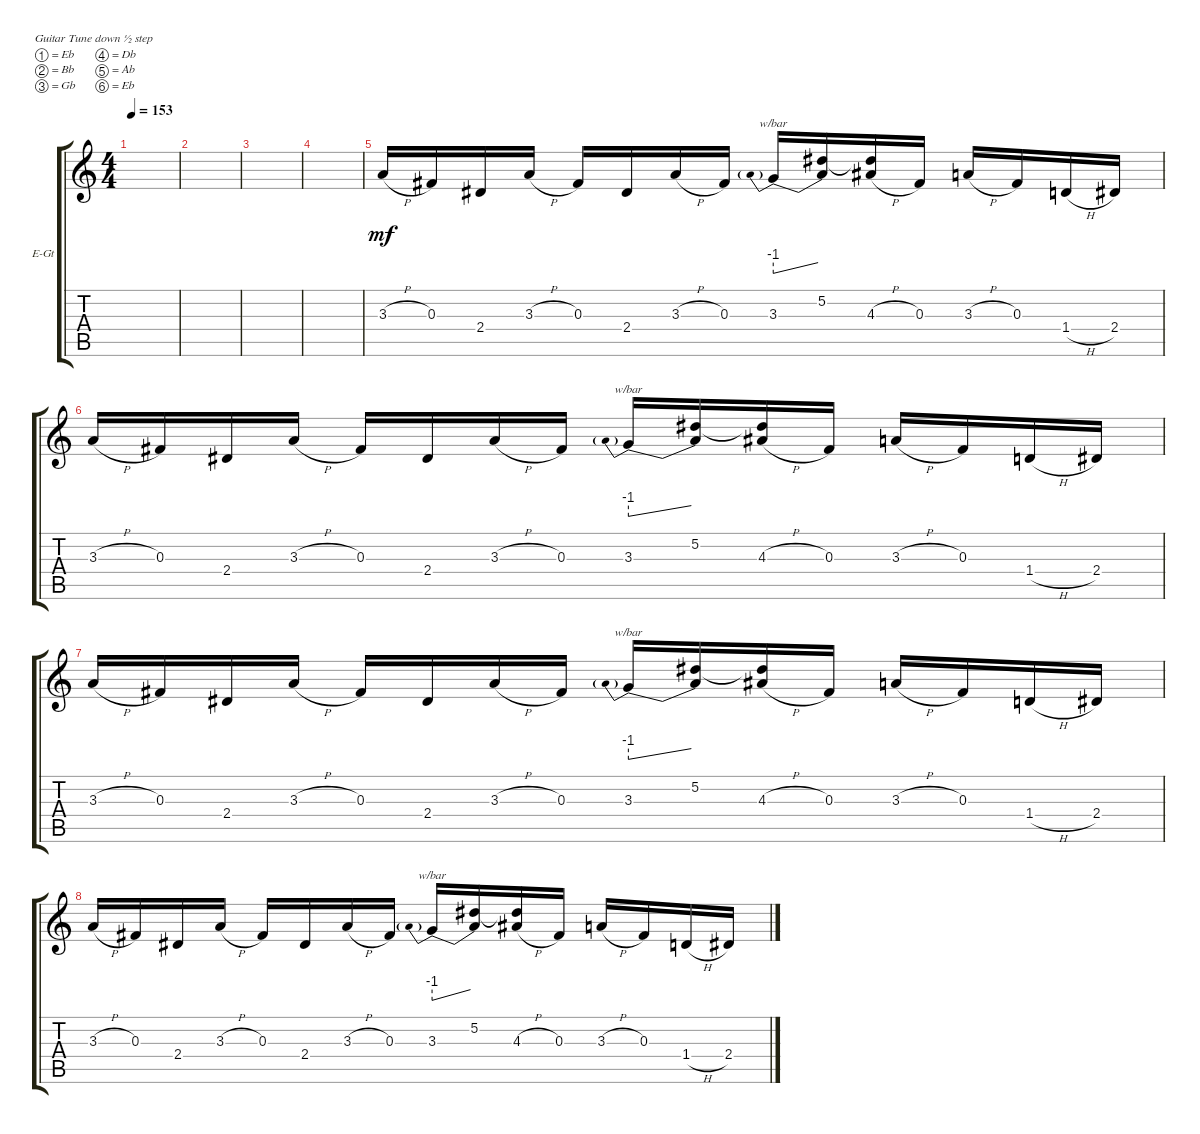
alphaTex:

\bracketExtendMode groupsimilarinstruments
\firstSystemTrackNameOrientation horizontal
\otherSystemsTrackNameOrientation horizontal
\track ("solo" "E-Gt") {instrument distortionguitar}
\staff {score tabs}
\tuning (Eb4 Bb3 Gb3 Db3 Ab2 Eb2)
\ts (4 4)
\tempo 153
\clef g2
\ks c
|
|
|
|
3.3{h}.16{dy mf} 0.3.16 2.4.16 3.3{h}.16 0.3.16 2.4.16 3.3{h}.16 0.3.16 3.3.16{tbe (predivedive default 0 -4 30 0)} (5.2 3.3{t}).16 (4.3{h} 5.2{t}).16 0.3.16 3.3{h}.16 0.3.16 1.4{h}.16 2.4.16 |
3.3{h}.16 0.3.16 2.4.16 3.3{h}.16 0.3.16 2.4.16 3.3{h}.16 0.3.16 3.3.16{tbe (predivedive default 0 -4 30 0)} (5.2 3.3{t}).16 (4.3{h} 5.2{t}).16 0.3.16 3.3{h}.16 0.3.16 1.4{h}.16 2.4.16 |
3.3{h}.16 0.3.16 2.4.16 3.3{h}.16 0.3.16 2.4.16 3.3{h}.16 0.3.16 3.3.16{tbe (predivedive default 0 -4 30 0)} (5.2 3.3{t}).16 (4.3{h} 5.2{t}).16 0.3.16 3.3{h}.16 0.3.16 1.4{h}.16 2.4.16 |
3.3{h}.16 0.3.16 2.4.16 3.3{h}.16 0.3.16 2.4.16 3.3{h}.16 0.3.16 3.3.16{tbe (predivedive default 0 -4 30 0)} (5.2 3.3{t}).16 (4.3{h} 5.2{t}).16 0.3.16 3.3{h}.16 0.3.16 1.4{h}.16 2.4.16
